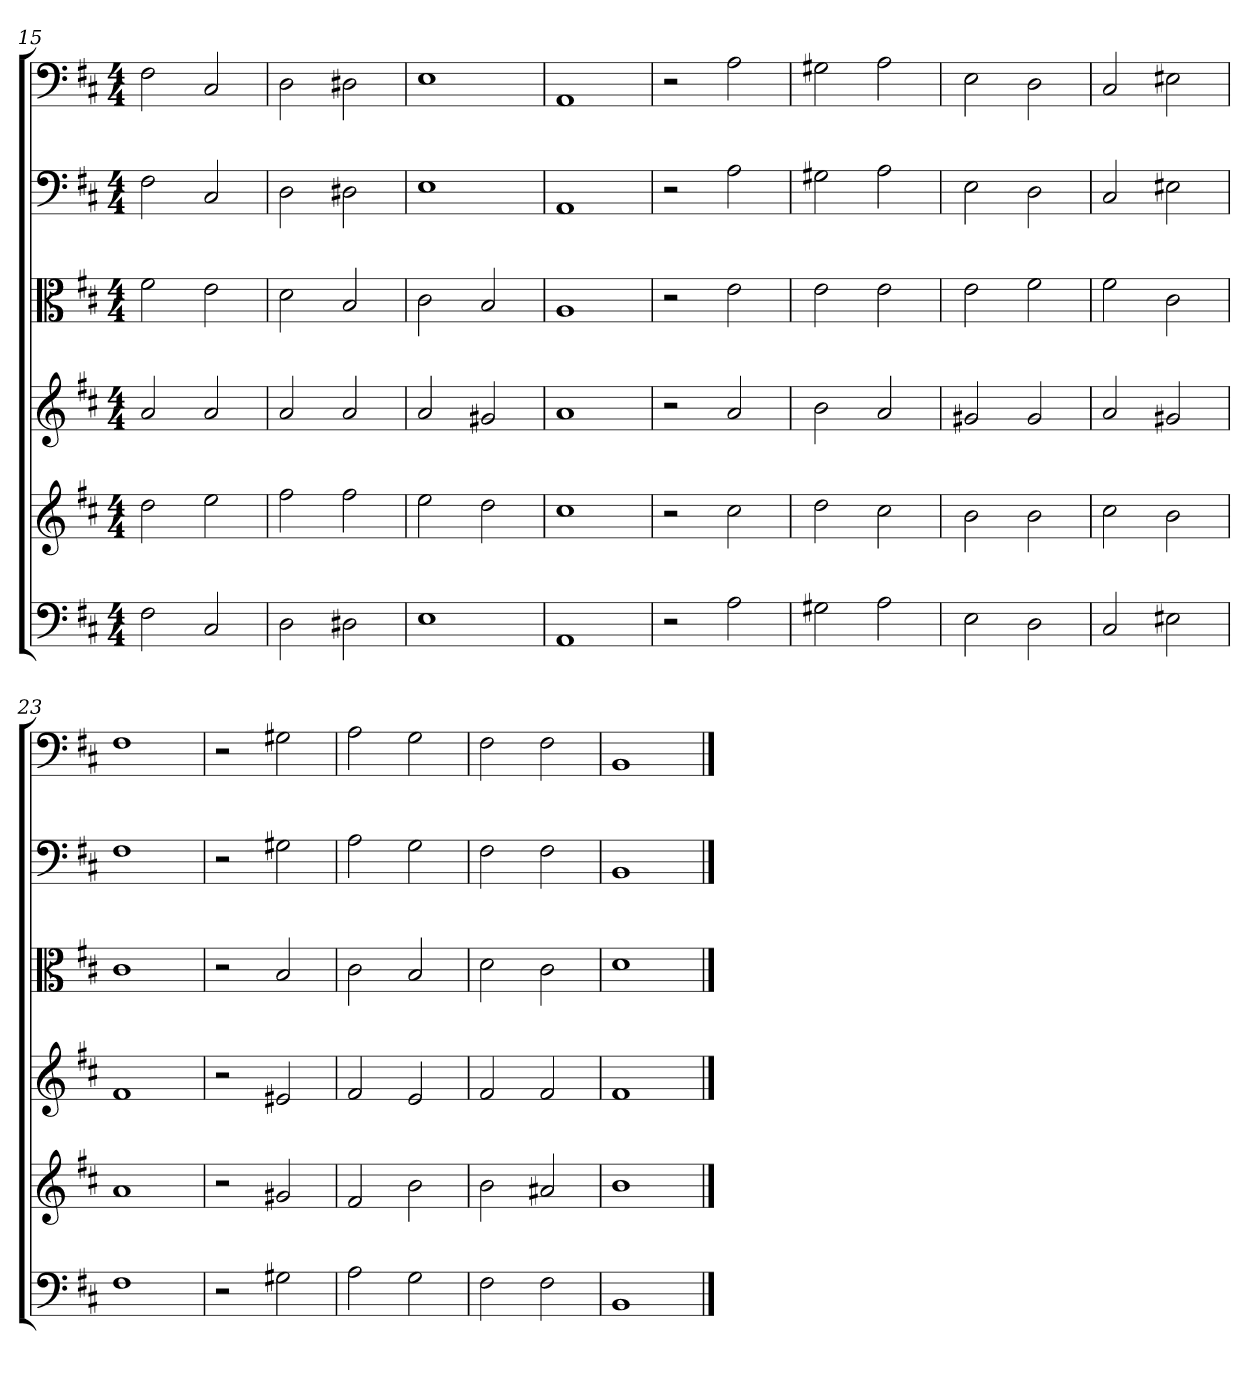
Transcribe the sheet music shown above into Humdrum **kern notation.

**kern	**kern	**kern	**kern	**kern	**kern
*part6	*part5	*part4	*part3	*part2	*part1
*staff6	*staff5	*staff4	*staff3	*staff2	*staff1
*clefF4	*	*	*clefC3	*clefF4	*clefF4
*k[f#c#]	*k[f#c#]	*k[f#c#]	*k[f#c#]	*k[f#c#]	*k[f#c#]
*D:	*D:	*D:	*D:	*D:	*D:
*M4/4	*M4/4	*M4/4	*M4/4	*M4/4	*M4/4
=15	=15	=15	=15	=15	=15
2F#	2dd	2a	2f#	2F#	2F#
2C#	2ee	2a	2e	2C#	2C#
=16	=16	=16	=16	=16	=16
2D	2ff#	2a	2d	2D	2D
2D#X	2ff#	2a	2B	2D#X	2D#X
=17	=17	=17	=17	=17	=17
1E	2ee	2a	2c#	1E	1E
.	2dd	2g#X	2B	.	.
=18	=18	=18	=18	=18	=18
1AA	1cc#	1a	1A	1AA	1AA
=19	=19	=19	=19	=19	=19
2r	2r	2r	2r	2r	2r
2A	2cc#	2a	2e	2A	2A
=20	=20	=20	=20	=20	=20
2G#X	2dd	2b	2e	2G#X	2G#X
2A	2cc#	2a	2e	2A	2A
=21	=21	=21	=21	=21	=21
2E	2b	2g#X	2e	2E	2E
2D	2b	2g#	2f#	2D	2D
=22	=22	=22	=22	=22	=22
2C#	2cc#	2a	2f#	2C#	2C#
2E#X	2b	2g#X	2c#	2E#X	2E#X
=23	=23	=23	=23	=23	=23
1F#	1a	1f#	1c#	1F#	1F#
=24	=24	=24	=24	=24	=24
2r	2r	2r	2r	2r	2r
2G#X	2g#X	2e#X	2B	2G#X	2G#X
=25	=25	=25	=25	=25	=25
2A	2f#	2f#	2c#	2A	2A
2G	2b	2e	2B	2G	2G
=26	=26	=26	=26	=26	=26
2F#	2b	2f#	2d	2F#	2F#
2F#	2a#X	2f#	2c#	2F#	2F#
=27	=27	=27	=27	=27	=27
1BB	1b	1f#	1d	1BB	1BB
==	==	==	==	==	==
*-	*-	*-	*-	*-	*-
